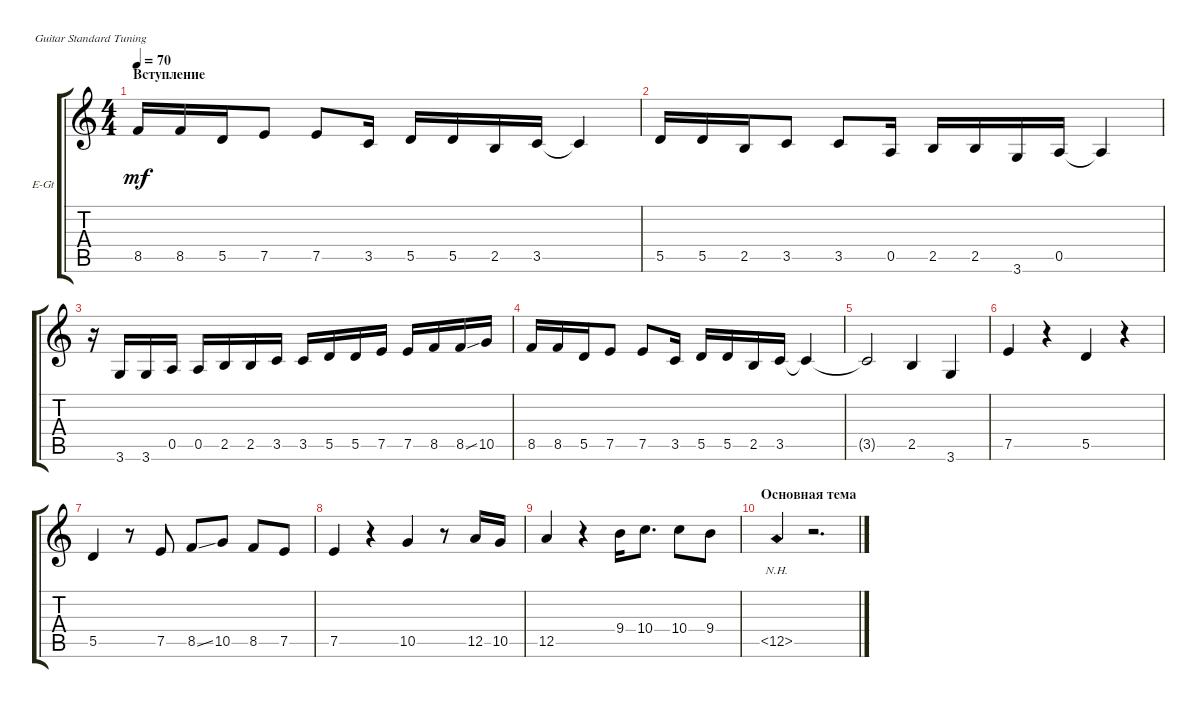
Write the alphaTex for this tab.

\defaultSystemsLayout 4
\bracketExtendMode groupsimilarinstruments
\firstSystemTrackNameOrientation horizontal
\otherSystemsTrackNameOrientation horizontal
\track ("Electric Guitar" "E-Gt") {instrument overdrivenguitar}
\staff {score tabs}
\tuning (E4 B3 G3 D3 A2 E2)
\ts (4 4)
\section ("" "Вступление")
\tempo 70
\clef g2
\scale
0.487395
\ks c
8.5.16{dy mf instrument overdrivenguitar} 8.5.16 5.5.16 7.5.8 7.5.8 3.5.16 5.5.16 5.5.16 2.5.16 3.5.16 3.5{t}.4 |
\scale
0.256303 5.5.16 5.5.16 2.5.16 3.5.8 3.5.8 0.5.16 2.5.16 2.5.16 3.6.16 0.5.16 0.5{t}.4 |
\scale
0.256303 r.16 3.6.16 3.6.16 0.5.16 0.5.16 2.5.16 2.5.16 3.5.16 3.5.16 5.5.16 5.5.16 7.5.16 7.5.16 8.5.16 8.5{ss}.16 10.5.16 |
\scale
0.333333 8.5.16 8.5.16 5.5.16 7.5.8 7.5.8 3.5.16 5.5.16 5.5.16 2.5.16 3.5.16 3.5{t}.4 |
\scale
0.333333 3.5{t}.2 2.5.4 3.6.4 |
\scale
0.333333 7.5.4 r.4 5.5.4 r.4 |
\scale
0.333333 5.5.4 r.8 7.5.8 8.5{ss}.8 10.5.8 8.5.8 7.5.8 |
\scale
0.333333 7.5.4 r.4 10.5.4 r.8 12.5.16 10.5.16 |
\scale
0.333333 12.5.4 r.4 9.4.16 10.4.8{d} 10.4.8 9.4.8 |
\section ("" "Основная тема")
12.5{nh}.4 r.2{d}
